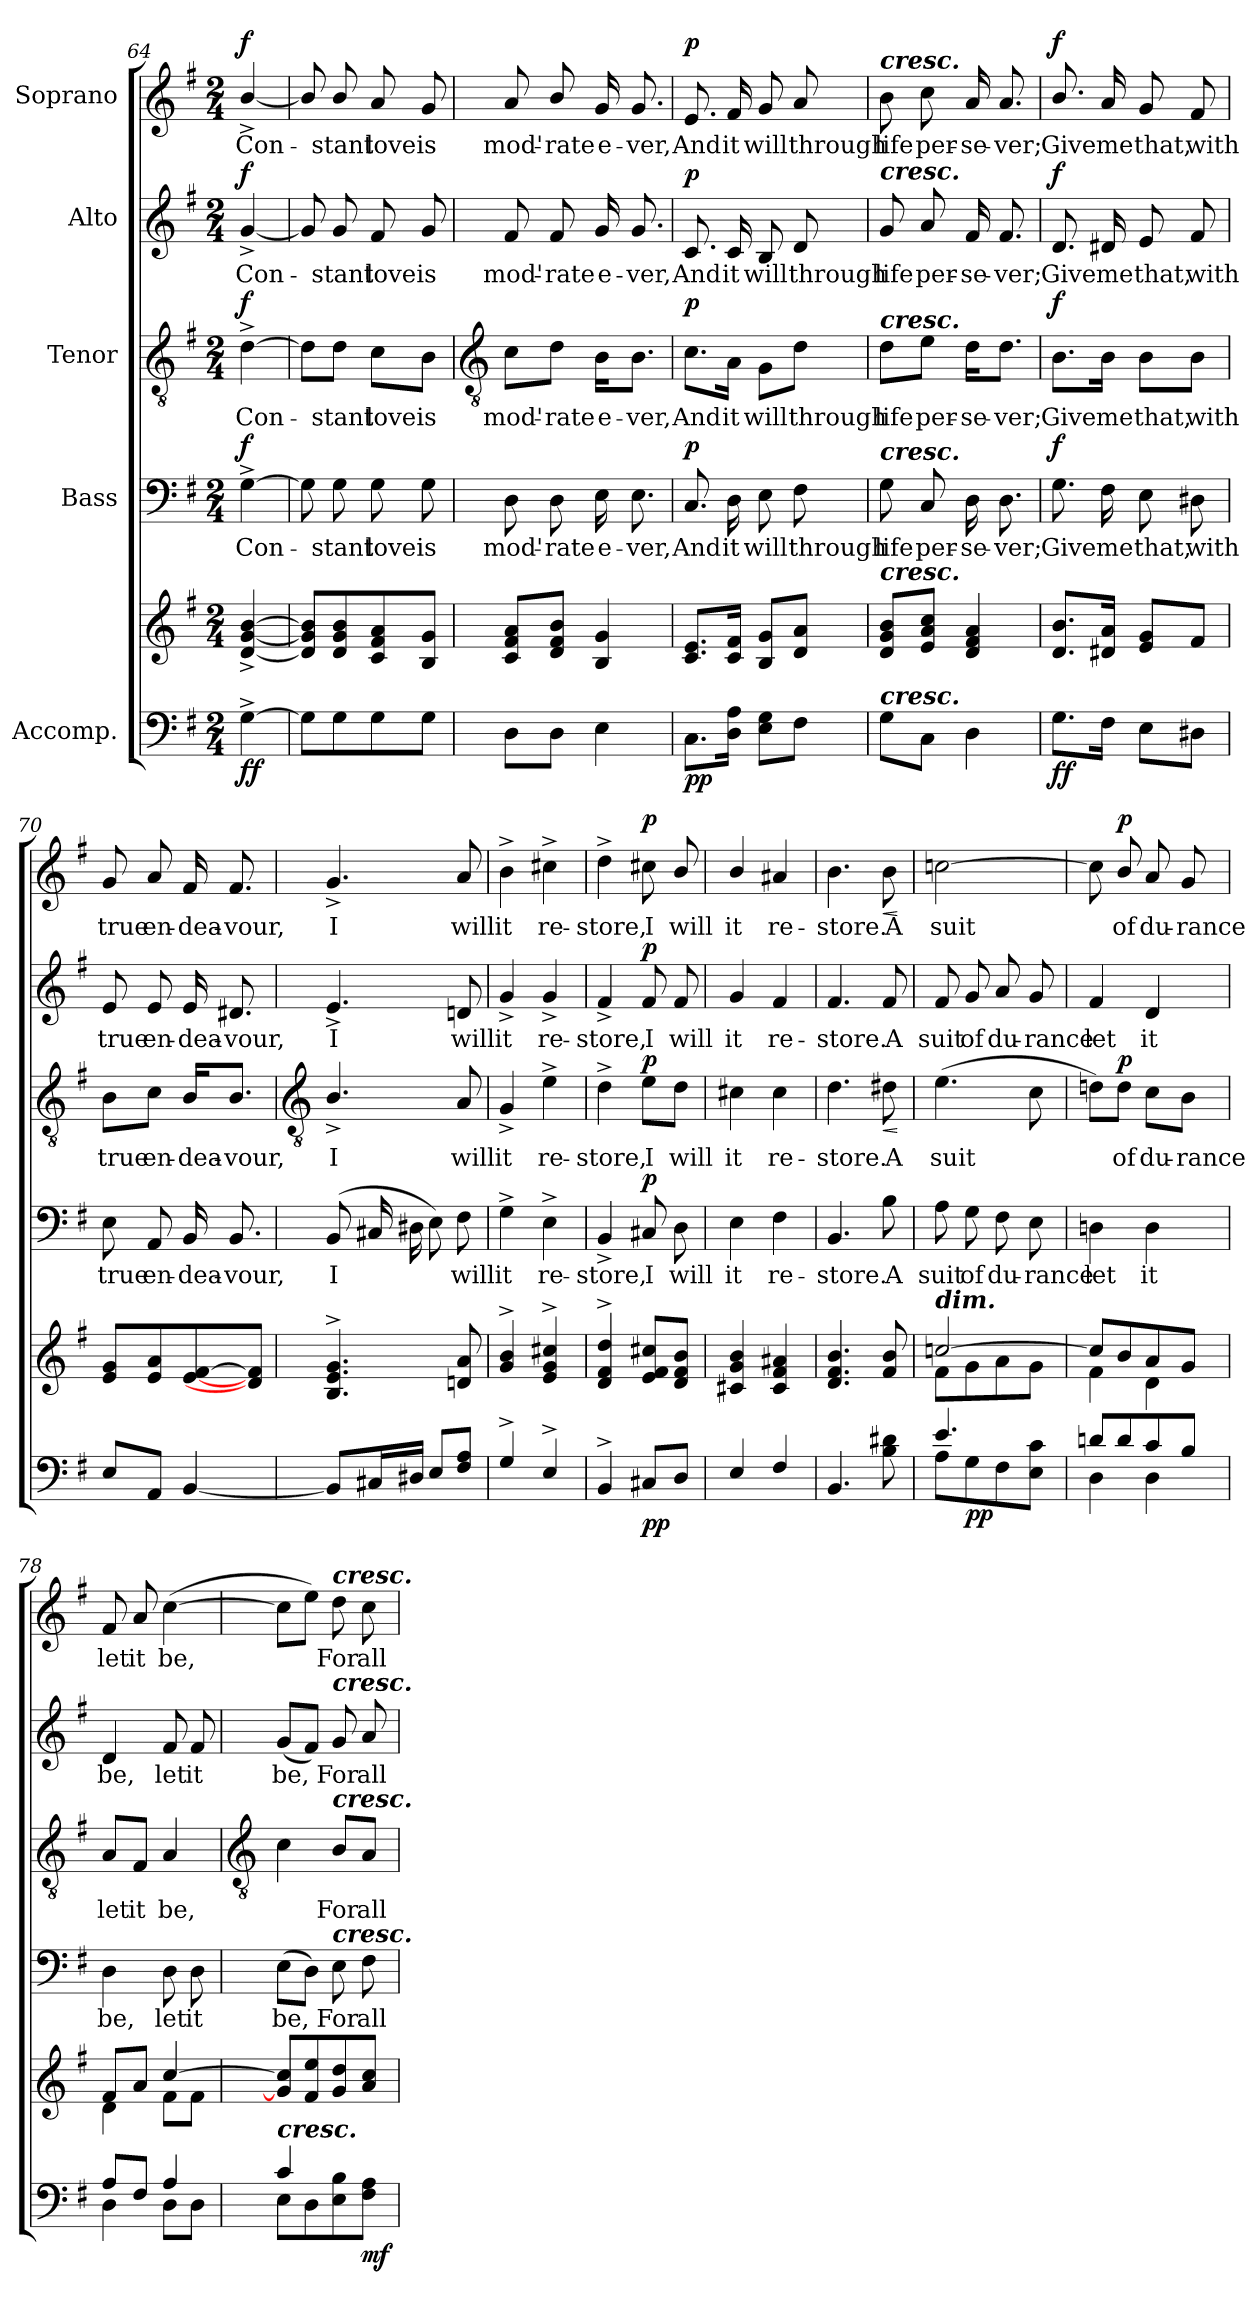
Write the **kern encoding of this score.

**kern	**kern	**dynam	**kern	**text	**dynam	**kern	**text	**dynam	**kern	**text	**dynam	**kern	**text	**dynam
*part5	*part5	*part5	*part4	*part4	*part4	*part3	*part3	*part3	*part2	*part2	*part2	*part1	*part1	*part1
*staff6	*staff5	*staff5/6	*staff4	*staff4	*staff4	*staff3	*staff3	*staff3	*staff2	*staff2	*staff2	*staff1	*staff1	*staff1
*I"Accomp.	*	*	*I"Bass	*	*	*I"Tenor	*	*	*I"Alto	*	*	*I"Soprano	*	*
*clefF4	*clefG2	*	*clefF4	*	*	*clefGv2	*	*	*clefG2	*	*	*clefG2	*	*
*k[f#]	*k[f#]	*	*k[f#]	*	*	*k[f#]	*	*	*k[f#]	*	*	*k[f#]	*	*
*G:	*G:	*	*G:	*	*	*G:	*	*	*G:	*	*	*G:	*	*
*M2/4	*M2/4	*	*M2/4	*	*	*M2/4	*	*	*M2/4	*	*	*M2/4	*	*
=64	=64	=64	=64	=64	=64	=64	=64	=64	=64	=64	=64	=64	=64	=64
!	!	!LO:DY:b=2	!	!LO:LY:b	!	!	!LO:LY:b	!	!	!LO:LY:b	!	!	!LO:LY:b	!
!	!	!LO:DY:n=1:b	!	!	!LO:DY:b	!	!	!LO:DY:b	!	!	!LO:DY:b	!	!	!LO:DY:b
[4G^	[4d/^ [4g/^ [4b/^	f f	[4G^	Con-	f	[4d^	Con-	f	[4g^	Con-	f	[4b^/	Con-	f
=65	=65	=65	=65	=65	=65	=65	=65	=65	=65	=65	=65	=65	=65	=65
8GL]	8d] 8g] 8b]L	.	8G]	.	.	8d\L]	.	.	8g]	.	.	8b/]	.	.
!	!	!	!	!LO:LY:b	!	!	!LO:LY:b	!	!	!LO:LY:b	!	!	!LO:LY:b	!
8G	8d 8g 8b	.	8G	stant	.	8d\J	stant	.	8g	stant	.	8b/	stant	.
!	!	!	!	!LO:LY:b	!	!	!LO:LY:b	!	!	!LO:LY:b	!	!	!LO:LY:b	!
8G	8c 8f# 8a	.	8G	love	.	8c\L	love	.	8f#	love	.	8a	love	.
!	!	!	!	!LO:LY:b	!	!	!LO:LY:b	!	!	!LO:LY:b	!	!	!LO:LY:b	!
8GJ	8B 8gJ	.	8G	is	.	8B\J	is	.	8g	is	.	8g	is	.
!!LO:LB:g=z
=66	=66	=66	=66	=66	=66	=66	=66	=66	=66	=66	=66	=66	=66	=66
*	*	*	*	*	*	*clefGv2	*	*	*	*	*	*	*	*
!	!	!	!	!LO:LY:b	!	!	!LO:LY:b	!	!	!LO:LY:b	!	!	!LO:LY:b	!
8DL	8c 8f# 8aL	.	8D	mod'-	.	8c\L	mod'-	.	8f#	mod'-	.	8a	mod'-	.
!	!	!	!	!LO:LY:b	!	!	!LO:LY:b	!	!	!LO:LY:b	!	!	!LO:LY:b	!
8DJ	8d 8f# 8bJ	.	8D	-rate	.	8d\J	-rate	.	8f#	-rate	.	8b/	-rate	.
!	!	!	!	!LO:LY:b	!	!	!LO:LY:b	!	!	!LO:LY:b	!	!	!LO:LY:b	!
4E	4B 4g	.	16E	e-	.	16B\KL	e-	.	16g	e-	.	16g	e-	.
!	!	!	!	!LO:LY:b	!	!	!LO:LY:b	!	!	!LO:LY:b	!	!	!LO:LY:b	!
.	.	.	8.E	-ver,	.	8.B\J	-ver,	.	8.g	-ver,	.	8.g	-ver,	.
=67	=67	=67	=67	=67	=67	=67	=67	=67	=67	=67	=67	=67	=67	=67
!	!	!LO:DY:b=2	!	!LO:LY:b	!	!	!LO:LY:b	!	!	!LO:LY:b	!	!	!LO:LY:b	!
!	!	!LO:DY:n=1:b	!	!	!LO:DY:b	!	!	!LO:DY:b	!	!	!LO:DY:b	!	!	!LO:DY:b
8.CL	8.c 8.eL	p p	8.C	And	p	8.c\L	And	p	8.c	And	p	8.e	And	p
!	!	!	!	!LO:LY:b	!	!	!LO:LY:b	!	!	!LO:LY:b	!	!	!LO:LY:b	!
16D 16AJ	16c 16f#J	.	16D	it	.	16A\Jk	it	.	16c	it	.	16f#	it	.
!	!	!	!	!LO:LY:b	!	!	!LO:LY:b	!	!	!LO:LY:b	!	!	!LO:LY:b	!
8E 8GL	8B 8gL	.	8E	will	.	8G\L	will	.	8B	will	.	8g	will	.
!	!	!	!	!LO:LY:b	!	!	!LO:LY:b	!	!	!LO:LY:b	!	!	!LO:LY:b	!
8F#J	8d 8aJ	.	8F#	through	.	8d\J	through	.	8d	through	.	8a	through	.
=68	=68	=68	=68	=68	=68	=68	=68	=68	=68	=68	=68	=68	=68	=68
!	!	!	!	!	!	!	!	!	!	!	!	!LO:TX:a:Bi:t=cresc.	!	!
!	!	!	!	!	!	!	!	!	!LO:TX:a:Bi:t=cresc.	!	!	!	!	!
!	!	!	!	!	!	!LO:TX:a:Bi:t=cresc.	!	!	!	!	!	!	!	!
!	!	!	!LO:TX:a:Bi:t=cresc.	!	!	!	!	!	!	!	!	!	!	!
!	!LO:TX:a:Bi:t=cresc.	!	!	!	!	!	!	!	!	!	!	!	!	!
!LO:TX:a:Bi:t=cresc.	!	!	!	!	!	!	!	!	!	!	!	!	!	!
!	!	!	!	!LO:LY:b	!	!	!LO:LY:b	!	!	!LO:LY:b	!	!	!LO:LY:b	!
8GL	8d 8g 8bL	.	8G	life	.	8d\L	life	.	8g	life	.	8b	life	.
!	!	!	!	!LO:LY:b	!	!	!LO:LY:b	!	!	!LO:LY:b	!	!	!LO:LY:b	!
8CJ	8e 8a 8ccJ	.	8C	per-	.	8e\J	per-	.	8a	per-	.	8cc	per-	.
!	!	!	!	!LO:LY:b	!	!	!LO:LY:b	!	!	!LO:LY:b	!	!	!LO:LY:b	!
4D	4d 4f# 4a	.	16D	-se-	.	16d\KL	-se-	.	16f#	-se-	.	16a	-se-	.
!	!	!	!	!LO:LY:b	!	!	!LO:LY:b	!	!	!LO:LY:b	!	!	!LO:LY:b	!
.	.	.	8.D	-ver;	.	8.d\J	-ver;	.	8.f#	-ver;	.	8.a	-ver;	.
=69	=69	=69	=69	=69	=69	=69	=69	=69	=69	=69	=69	=69	=69	=69
!	!	!LO:DY:b=2	!	!LO:LY:b	!	!	!LO:LY:b	!	!	!LO:LY:b	!	!	!LO:LY:b	!
!	!	!LO:DY:n=1:b	!	!	!LO:DY:b	!	!	!LO:DY:b	!	!	!LO:DY:b	!	!	!LO:DY:b
8.GL	8.d 8.bL	f f	8.G	Give	f	8.B\L	Give	f	8.d	Give	f	8.b/	Give	f
!	!	!	!	!LO:LY:b	!	!	!LO:LY:b	!	!	!LO:LY:b	!	!	!LO:LY:b	!
16F#J	16d#X 16aJ	.	16F#	me	.	16B\Jk	me	.	16d#X	me	.	16a	me	.
!	!	!	!	!LO:LY:b	!	!	!LO:LY:b	!	!	!LO:LY:b	!	!	!LO:LY:b	!
8EL	8e 8gL	.	8E	that,	.	8B\L	that,	.	8e	that,	.	8g	that,	.
!	!	!	!	!LO:LY:b	!	!	!LO:LY:b	!	!	!LO:LY:b	!	!	!LO:LY:b	!
8D#XJ	8f#J	.	8D#X	with	.	8B\J	with	.	8f#	with	.	8f#	with	.
=70	=70	=70	=70	=70	=70	=70	=70	=70	=70	=70	=70	=70	=70	=70
!	!	!	!	!LO:LY:b	!	!	!LO:LY:b	!	!	!LO:LY:b	!	!	!LO:LY:b	!
8EL	8e 8gL	.	8E	true	.	8B\L	true	.	8e	true	.	8g	true	.
!	!	!	!	!LO:LY:b	!	!	!LO:LY:b	!	!	!LO:LY:b	!	!	!LO:LY:b	!
8AAJ	8e 8a	.	8AA	en-	.	8c\J	en-	.	8e	en-	.	8a	en-	.
!	!	!	!	!LO:LY:b	!	!	!LO:LY:b	!	!	!LO:LY:b	!	!	!LO:LY:b	!
[4BB	[8e [8f#	.	16BB	-dea-	.	16B/KL	-dea-	.	16e	-dea-	.	16f#	-dea-	.
!	!	!	!	!LO:LY:b	!	!	!LO:LY:b	!	!	!LO:LY:b	!	!	!LO:LY:b	!
.	.	.	8.BB	-vour,	.	8.B/J	-vour,	.	8.d#X	-vour,	.	8.f#	-vour,	.
.	8d#] 8f#]J	.	.	.	.	.	.	.	.	.	.	.	.	.
!!LO:LB:g=z
=71	=71	=71	=71	=71	=71	=71	=71	=71	=71	=71	=71	=71	=71	=71
*	*	*	*	*	*	*clefGv2	*	*	*	*	*	*	*	*
*^	*^	*	*	*	*	*	*	*	*	*	*	*	*	*
!	!LO:N:vis=1	!	!LO:N:vis=1	!	!	!LO:LY:b	!	!	!LO:LY:b	!	!	!LO:LY:b	!	!	!LO:LY:b	!
8BBL]	2ryy	4.B/^ 4.e/^ 4.g/^	2ryy	.	(<8BBL	I	.	4.B^/	I	.	4.e^	I	.	4.g^	I	.
16C#XL	.	.	.	.	16C#XL	.	.	.	.	.	.	.	.	.	.	.
16D#XJJ	.	.	.	.	16D#X	.	.	.	.	.	.	.	.	.	.	.
8EL	.	.	.	.	8EJ)	.	.	.	.	.	.	.	.	.	.	.
!	!	!	!	!	!	!LO:LY:b	!	!	!LO:LY:b	!	!	!LO:LY:b	!	!	!LO:LY:b	!
8F# 8AJ	.	8dn/ 8a/	.	.	8F#	will	.	8A	will	.	8dn	will	.	8a	will	.
=72	=72	=72	=72	=72	=72	=72	=72	=72	=72	=72	=72	=72	=72	=72	=72	=72
!	!LO:N:vis=1	!	!LO:N:vis=1	!	!	!LO:LY:b	!	!	!LO:LY:b	!	!	!LO:LY:b	!	!	!LO:LY:b	!
4G^	2ryy	4g/^ 4b/^	2ryy	.	4G^	it	.	4G^	it	.	4g^	it	.	4b^	it	.
!	!	!	!	!	!	!LO:LY:b	!	!	!LO:LY:b	!	!	!LO:LY:b	!	!	!LO:LY:b	!
4E^	.	4e/^ 4g/^ 4cc#X/^	.	.	4E^	re-	.	4e^	re-	.	4g^	re-	.	4cc#X^	re-	.
=73	=73	=73	=73	=73	=73	=73	=73	=73	=73	=73	=73	=73	=73	=73	=73	=73
!	!LO:N:vis=1	!	!LO:N:vis=1	!	!	!LO:LY:b	!	!	!LO:LY:b	!	!	!LO:LY:b	!	!	!LO:LY:b	!
4BB^	2ryy	4d/^ 4f#/^ 4dd/^	2ryy	.	4BB^	-store,	.	4d^	-store,	.	4f#^	-store,	.	4dd^	-store,	.
!	!	!	!	!LO:DY:b=2	!	!LO:LY:b	!	!	!LO:LY:b	!	!	!LO:LY:b	!	!	!LO:LY:b	!
!	!	!	!	!LO:DY:n=1:b	!	!	!LO:DY:b	!	!	!LO:DY:b	!	!	!LO:DY:b	!	!	!LO:DY:b
8C#XL	.	8e/ 8f#/ 8cc#X/L	.	p p	8C#X	I	p	8e\L	I	p	8f#	I	p	8cc#X	I	p
!	!	!	!	!	!	!LO:LY:b	!	!	!LO:LY:b	!	!	!LO:LY:b	!	!	!LO:LY:b	!
8DJ	.	8d/ 8f#/ 8b/J	.	.	8D	will	.	8d\J	will	.	8f#	will	.	8b/	will	.
=74	=74	=74	=74	=74	=74	=74	=74	=74	=74	=74	=74	=74	=74	=74	=74	=74
!	!	!	!	!	!	!LO:LY:b	!	!	!LO:LY:b	!	!	!LO:LY:b	!	!	!LO:LY:b	!
4E	2ryy	4c#X/ 4g/ 4b/	2ryy	.	4E	it	.	4c#X	it	.	4g	it	.	4b/	it	.
!	!	!	!	!	!	!LO:LY:b	!	!	!LO:LY:b	!	!	!LO:LY:b	!	!	!LO:LY:b	!
4F#	.	4c#/ 4f#/ 4a#X/	.	.	4F#	re-	.	4c#	re-	.	4f#	re-	.	4a#X	re-	.
=75	=75	=75	=75	=75	=75	=75	=75	=75	=75	=75	=75	=75	=75	=75	=75	=75
!	!	!	!	!	!	!LO:LY:b	!	!	!LO:LY:b	!	!	!LO:LY:b	!	!	!LO:LY:b	!
4.BB	2ryy	4.d/ 4.f#/ 4.b/	2ryy	.	4.BB	-store.	.	4.d	-store.	.	4.f#	-store.	.	4.b	-store.	.
!	!	!	!	!	!	!LO:LY:b	!	!	!LO:LY:b	!LO:HP:b	!	!LO:LY:b	!	!	!LO:LY:b	!LO:HP:b
8B 8d#X	.	8f#/ 8b/	.	.	8B	A	.	8d#X	A	<	8f#	A	.	8b	A	<
*v	*v	*	*	*	*	*	*	*	*	*	*	*	*	*	*	*
*	*v	*v	*	*	*	*	*	*	*	*	*	*	*	*	*
.	.	.	.	.	.	.	.	[	.	.	.	.	.	[
=76	=76	=76	=76	=76	=76	=76	=76	=76	=76	=76	=76	=76	=76	=76
*^	*^	*	*	*	*	*	*	*	*	*	*	*	*	*
!	!	!LO:TX:a:Bi:t=dim.	!	!	!	!	!	!	!	!	!	!	!	!	!	!
!	!	!	!	!	!	!LO:LY:b	!	!	!LO:LY:b	!	!	!LO:LY:b	!	!	!LO:LY:b	!
4.e/	8A\L	[2ccn/	8f#\L	.	8A	suit	.	(>4.e	suit	.	8f#	suit	.	[2ccn	suit	.
!	!	!	!	!LO:DY:b=2	!	!LO:LY:b	!	!	!	!	!	!LO:LY:b	!	!	!	!
!	!	!	!	!LO:DY:n=1:b	!	!	!	!	!	!	!	!	!	!	!	!
.	8G\	.	8g\	p p	8G	of	.	.	.	.	8g	of	.	.	.	.
!	!	!	!	!	!	!LO:LY:b	!	!	!	!	!	!LO:LY:b	!	!	!	!
.	8F#\	.	8a\	.	8F#	du-	.	.	.	.	8a	du-	.	.	.	.
!	!	!	!	!	!	!LO:LY:b	!	!	!	!	!	!LO:LY:b	!	!	!	!
8ryy	8E\ 8c\J	.	8g\J	.	8E	-rance	.	8c	.	.	8g	-rance	.	.	.	.
=77	=77	=77	=77	=77	=77	=77	=77	=77	=77	=77	=77	=77	=77	=77	=77	=77
!	!	!	!	!	!	!LO:LY:b	!	!	!	!	!	!LO:LY:b	!	!	!	!
8dn/L	4D\	8cc/L]	4f#\	.	4Dn	let	.	8dn\L)	.	.	4f#	let	.	8cc]	.	.
!	!	!	!	!	!	!	!	!	!LO:LY:b	!LO:DY:b	!	!	!	!	!LO:LY:b	!LO:DY:b
8d/	.	8b/	.	.	.	.	.	8d\J	of	p	.	.	.	8b/	of	p
!	!	!	!	!	!	!LO:LY:b	!	!	!LO:LY:b	!	!	!LO:LY:b	!	!	!LO:LY:b	!
8c/	4D\	8a/	4d\	.	4D	it	.	8c\L	du-	.	4d	it	.	8a	du-	.
!	!	!	!	!	!	!	!	!	!LO:LY:b	!	!	!	!	!	!LO:LY:b	!
8B/J	.	8g/J	.	.	.	.	.	8B\J	-rance	.	.	.	.	8g	-rance	.
=78	=78	=78	=78	=78	=78	=78	=78	=78	=78	=78	=78	=78	=78	=78	=78	=78
!	!	!	!	!	!	!LO:LY:b	!	!	!LO:LY:b	!	!	!LO:LY:b	!	!	!LO:LY:b	!
8A/L	4D\	8f#/L	4d\	.	4D	be,	.	8A/L	let	.	4d	be,	.	8f#	let	.
!	!	!	!	!	!	!	!	!	!LO:LY:b	!	!	!	!	!	!LO:LY:b	!
8F#/J	.	8a/J	.	.	.	.	.	8F#/J	it	.	.	.	.	8a	it	.
!	!	!	!	!	!	!LO:LY:b	!	!	!LO:LY:b	!	!	!LO:LY:b	!	!	!LO:LY:b	!
4A/	8D\L	[4cc/	8f#\L	.	8D	let	.	4A	be,	.	8f#	let	.	(>[4cc	be,	.
!	!	!	!	!	!	!LO:LY:b	!	!	!	!	!	!LO:LY:b	!	!	!	!
.	8D\J	.	8f#\J	.	8D	it	.	.	.	.	8f#	it	.	.	.	.
!!LO:LB:g=z
=79	=79	=79	=79	=79	=79	=79	=79	=79	=79	=79	=79	=79	=79	=79	=79	=79
*	*	*	*	*	*	*	*	*clefGv2	*	*	*	*	*	*	*	*
!LO:TX:a:Bi:t=cresc.	!	!	!	!	!	!	!	!	!	!	!	!	!	!	!	!
!	!	!	!LO:N:vis=1	!	!	!LO:LY:b	!	!	!	!	!	!LO:LY:b	!	!	!	!
4c/	8E\L	8g/] 8cc/]L	2ryy	.	(>8EL	be,	.	4c	.	.	(<8gL	be,	.	8ccL]	.	.
.	8D\	8f#/ 8ee/	.	.	8DJ)	.	.	.	.	.	8f#J)	.	.	8eeJ)	.	.
!	!	!	!	!	!	!	!	!	!	!	!	!	!	!LO:TX:a:Bi:t=cresc.	!	!
!	!	!	!	!	!	!	!	!	!	!	!LO:TX:a:Bi:t=cresc.	!	!	!	!	!
!	!	!	!	!	!	!	!	!LO:TX:a:Bi:t=cresc.	!	!	!	!	!	!	!	!
!	!	!	!	!	!LO:TX:a:Bi:t=cresc.	!	!	!	!	!	!	!	!	!	!	!
!	!	!	!	!	!	!LO:LY:b	!	!	!LO:LY:b	!	!	!LO:LY:b	!	!	!LO:LY:b	!
4ryy	8E\ 8B\	8g 8dd	.	.	8E	For	.	8B/L	For	.	8g	For	.	8dd	For	.
!	!	!	!	!LO:DY:b=2	!	!LO:LY:b	!	!	!LO:LY:b	!	!	!LO:LY:b	!	!	!LO:LY:b	!
.	8F#\ 8A\J	8a 8ccJ	.	mf	8F#	all	.	8A/J	all	.	8a	all	.	8cc	all	.
*v	*v	*	*	*	*	*	*	*	*	*	*	*	*	*	*	*
*	*v	*v	*	*	*	*	*	*	*	*	*	*	*	*	*
=	=	=	=	=	=	=	=	=	=	=	=	=	=	=
*-	*-	*-	*-	*-	*-	*-	*-	*-	*-	*-	*-	*-	*-	*-
